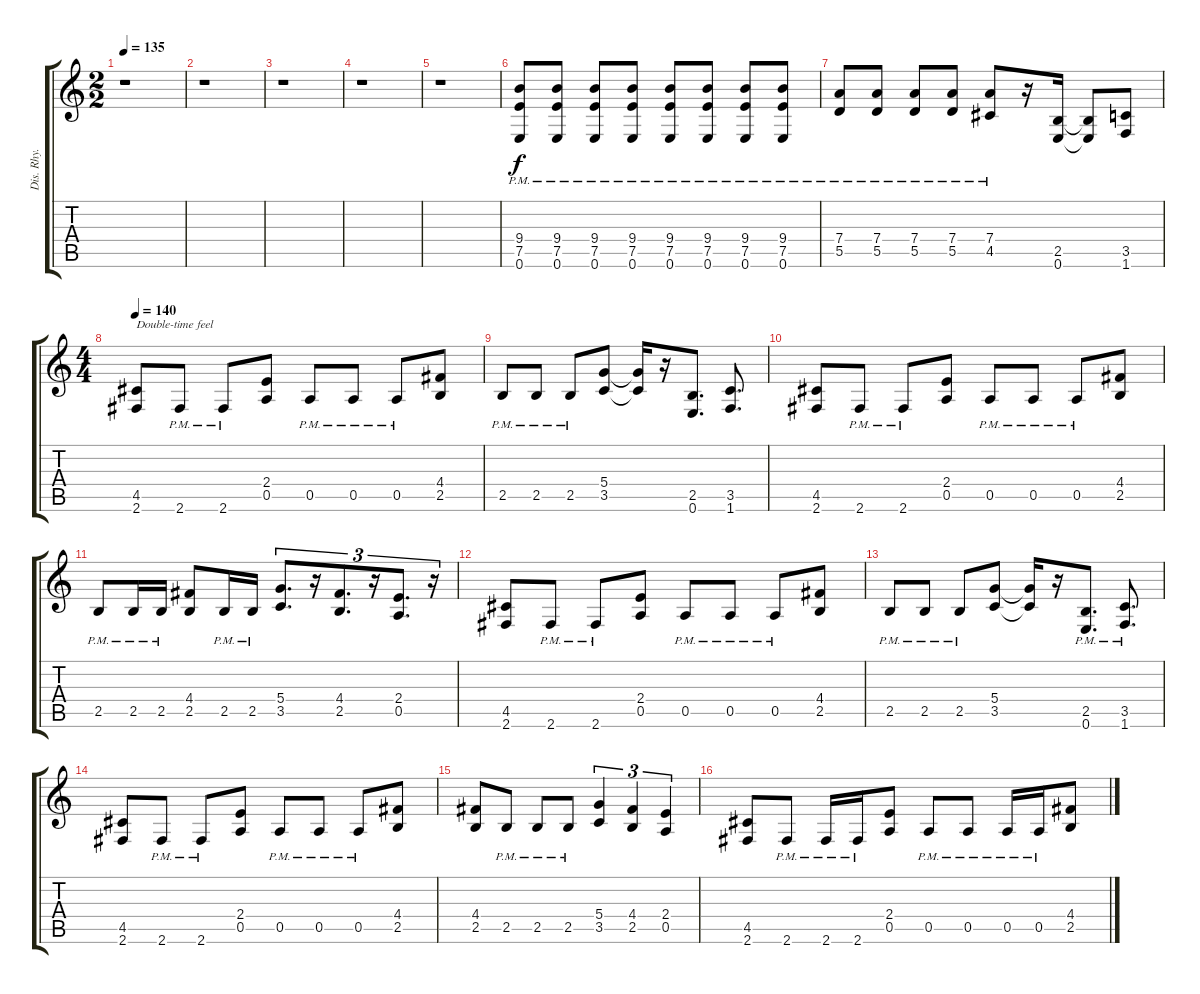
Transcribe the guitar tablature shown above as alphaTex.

\track ("Dis. Rhy." "Dis. Rhy.") {solo instrument distortionguitar}
\staff {score tabs}
\tuning (E4 B3 G3 D3 A2 E2) {hide}
\ts (2 2)
\tempo 135
\clef g2
\ks c
r.1{dy f} |
r.1 |
r.1 |
r.1 |
r.1{volume 12} |
(9.4{pm} 7.5{pm} 0.6{pm}).8 (9.4{pm} 7.5{pm} 0.6{pm}).8 (9.4{pm} 7.5{pm} 0.6{pm}).8 (9.4{pm} 7.5{pm} 0.6{pm}).8 (9.4{pm} 7.5{pm} 0.6{pm}).8 (9.4{pm} 7.5{pm} 0.6{pm}).8 (9.4{pm} 7.5{pm} 0.6{pm}).8 (9.4{pm} 7.5{pm} 0.6{pm}).8 |
(7.4{pm} 5.5{pm}).8 (7.4{pm} 5.5{pm}).8 (7.4{pm} 5.5{pm}).8 (7.4{pm} 5.5{pm}).8 (7.4{pm} 4.5{pm}).8 r.16 (2.5 0.6).16 (2.5{t} 0.6{t}).8 (3.5 1.6).8 |
\ts (4 4)
\tempo 140
(4.5 2.6).8{txt "Double-time feel"} 2.6{pm}.8 2.6{pm}.8 (2.4 0.5).8 0.5{pm}.8 0.5{pm}.8 0.5{pm}.8 (4.4 2.5).8 |
2.5{pm}.8 2.5{pm}.8 2.5{pm}.8 (5.4 3.5).8 (5.4{t} 3.5{t}).16 r.16 (2.5 0.6).8{d} (3.5 1.6).8{d} |
(4.5 2.6).8 2.6{pm}.8 2.6{pm}.8 (2.4 0.5).8 0.5{pm}.8 0.5{pm}.8 0.5{pm}.8 (4.4 2.5).8 |
2.5{pm}.8 2.5{pm}.16 2.5{pm}.16 (4.4 2.5).8 2.5{pm}.16 2.5{pm}.16 (5.4 3.5).8{d tu (3 2)} r.16{tu (3 2)} (4.4 2.5).8{d tu (3 2)} r.16{tu (3 2)} (2.4 0.5).8{d tu (3 2)} r.16{tu (3 2)} |
(4.5 2.6).8 2.6{pm}.8 2.6{pm}.8 (2.4 0.5).8 0.5{pm}.8 0.5{pm}.8 0.5{pm}.8 (4.4 2.5).8 |
2.5{pm}.8 2.5{pm}.8 2.5{pm}.8 (5.4 3.5).8 (5.4{t} 3.5{t}).16 r.16 (2.5{pm} 0.6{pm}).8{d} (3.5{pm} 1.6{pm}).8{d} |
(4.5 2.6).8 2.6{pm}.8 2.6{pm}.8 (2.4 0.5).8 0.5{pm}.8 0.5{pm}.8 0.5{pm}.8 (4.4 2.5).8 |
(4.4 2.5).8 2.5{pm}.8 2.5{pm}.8 2.5{pm}.8 (5.4 3.5).4{tu (3 2)} (4.4 2.5).4{tu (3 2)} (2.4 0.5).4{tu (3 2)} |
(4.5 2.6).8{volume 16} 2.6{pm}.8 2.6{pm}.16 2.6{pm}.16 (2.4 0.5).8 0.5{pm}.8 0.5{pm}.8 0.5{pm}.16 0.5{pm}.16 (4.4 2.5).8
